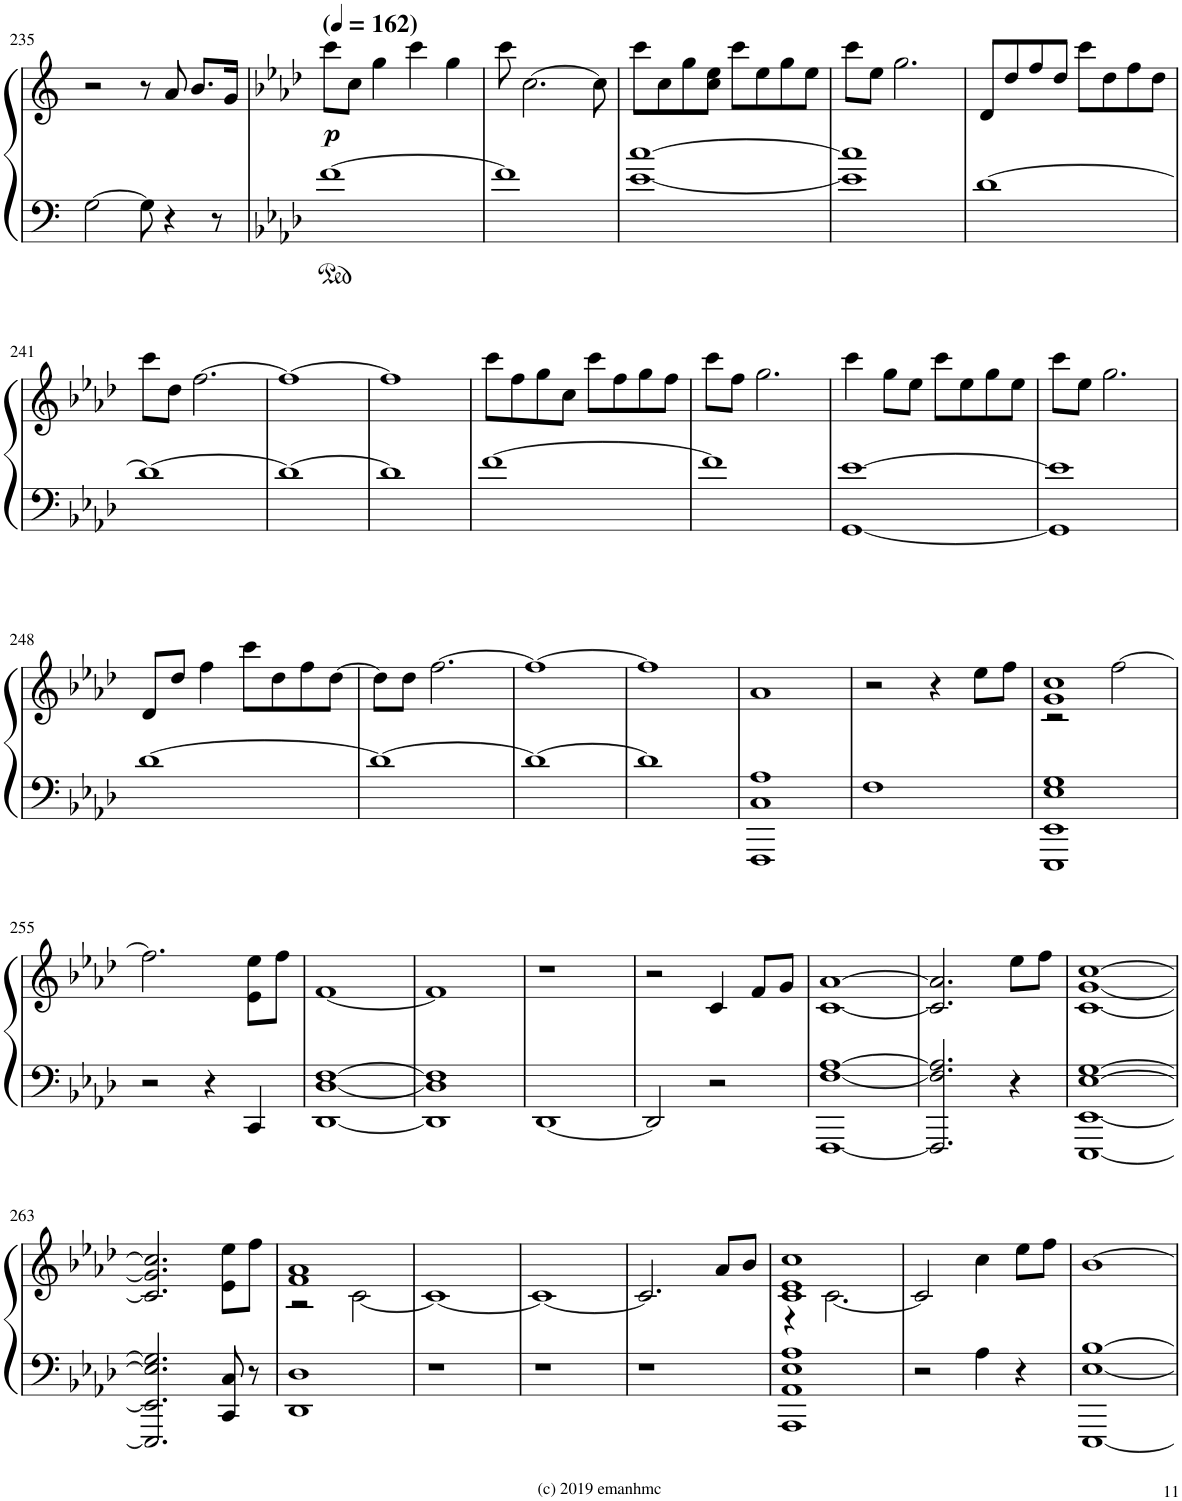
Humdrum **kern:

**kern	**kern	**dynam
*part1	*part1	*part1
*staff2	*staff1	*staff1/2
*I"Piano	*	*
*I'Pno.	*	*
!!LO:PB:g=z
*clefF4	*clefG2	*
*k[]	*k[]	*
*M4/4	*M4/4	*
=235	=235	=235
[2G\	2r	.
8G\]	8r	.
4r	8a/	.
.	8.b/L	.
8r	.	.
.	16g/Jk	.
=236	=236	=236
*k[b-e-a-d-]	*k[b-e-a-d-]	*
*	*MM162	*
!	!	!LO:DY:b
[1f	8ccc\L	p
.	8cc\J	.
.	4gg\	.
.	4ccc\	.
.	4gg\	.
=237	=237	=237
1f]	8ccc\	.
.	[2.cc\	.
.	8cc\]	.
=238	=238	=238
[1e- [1cc	8ccc\L	.
.	8cc\	.
.	8gg\	.
.	8cc\ 8ee-\J	.
.	8ccc\L	.
.	8ee-\	.
.	8gg\	.
.	8ee-\J	.
=239	=239	=239
1e-] 1cc]	8ccc\L	.
.	8ee-\J	.
.	2.gg\	.
=240	=240	=240
[1d-	8d-/L	.
.	8dd-/	.
.	8ff/	.
.	8dd-/J	.
.	8ccc\L	.
.	8dd-\	.
.	8ff\	.
.	8dd-\J	.
!!LO:LB:g=z
=241	=241	=241
1d-_	8ccc\L	.
.	8dd-\J	.
.	[2.ff\	.
=242	=242	=242
1d-_	1ff_	.
=243	=243	=243
1d-]	1ff]	.
=244	=244	=244
[1f	8ccc\L	.
.	8ff\	.
.	8gg\	.
.	8cc\J	.
.	8ccc\L	.
.	8ff\	.
.	8gg\	.
.	8ff\J	.
=245	=245	=245
1f]	8ccc\L	.
.	8ff\J	.
.	2.gg\	.
=246	=246	=246
[1GG [1e-	4ccc\	.
.	8gg\L	.
.	8ee-\J	.
.	8ccc\L	.
.	8ee-\	.
.	8gg\	.
.	8ee-\J	.
=247	=247	=247
1GG] 1e-]	8ccc\L	.
.	8ee-\J	.
.	2.gg\	.
!!LO:LB:g=z
=248	=248	=248
[1d-	8d-/L	.
.	8dd-/J	.
.	4ff\	.
.	8ccc\L	.
.	8dd-\	.
.	8ff\	.
.	[8dd-\J	.
=249	=249	=249
1d-_	8dd-\L]	.
.	8dd-\J	.
.	[2.ff\	.
=250	=250	=250
1d-_	1ff_	.
=251	=251	=251
1d-]	1ff]	.
=252	=252	=252
1FFF 1C 1A-	1a-	.
=253	=253	=253
1F	2r	.
.	4r	.
.	8ee-\L	.
.	8ff\J	.
=254	=254	=254
*	*^	*
1EEE- 1EE- 1E- 1G	1g 1cc	2r	.
.	.	[>2ff\	.
*	*v	*v	*
!!LO:LB:g=z
=255	=255	=255
2r	2.ff\]	.
4r	.	.
4CC/	8e-\ 8ee-\L	.
.	8ff\J	.
=256	=256	=256
[1DD- [1D- [1F	[1f	.
=257	=257	=257
1DD-] 1D-] 1F]	1f]	.
=258	=258	=258
[1DD-	1r	.
=259	=259	=259
2DD-/]	2r	.
2r	4c/	.
.	8f/L	.
.	8g/J	.
=260	=260	=260
[1FFF [1F [1A-	[1c [1a-	.
=261	=261	=261
2.FFF/] 2.F/] 2.A-/]	2.c/] 2.a-/]	.
4r	8ee-\L	.
.	8ff\J	.
=262	=262	=262
[1EEE- [1EE- [1E- [1G	[1c [1g [1cc	.
!!LO:LB:g=z
=263	=263	=263
2.EEE-/] 2.EE-/] 2.E-/] 2.G/]	2.c/] 2.g/] 2.cc/]	.
8CC/ 8C/	8e-\ 8ee-\L	.
8r	8ff\J	.
=264	=264	=264
*	*^	*
1DD- 1D-	1f 1a-	2r	.
.	.	[2c\	.
*	*v	*v	*
=265	=265	=265
1r	1c_	.
=266	=266	=266
1r	1c_	.
=267	=267	=267
1r	2.c/]	.
.	8a-/L	.
.	8b-/J	.
=268	=268	=268
*	*^	*
1AAA- 1AA- 1E- 1A-	1c 1e- 1cc	4r	.
.	.	[2.c\	.
*	*v	*v	*
=269	=269	=269
2r	2c/]	.
4A-\	4cc\	.
4r	8ee-\L	.
.	8ff\J	.
=270	=270	=270
[1EEE- [1E- [1B-	[1b-	.
=	=	=
*-	*-	*-
